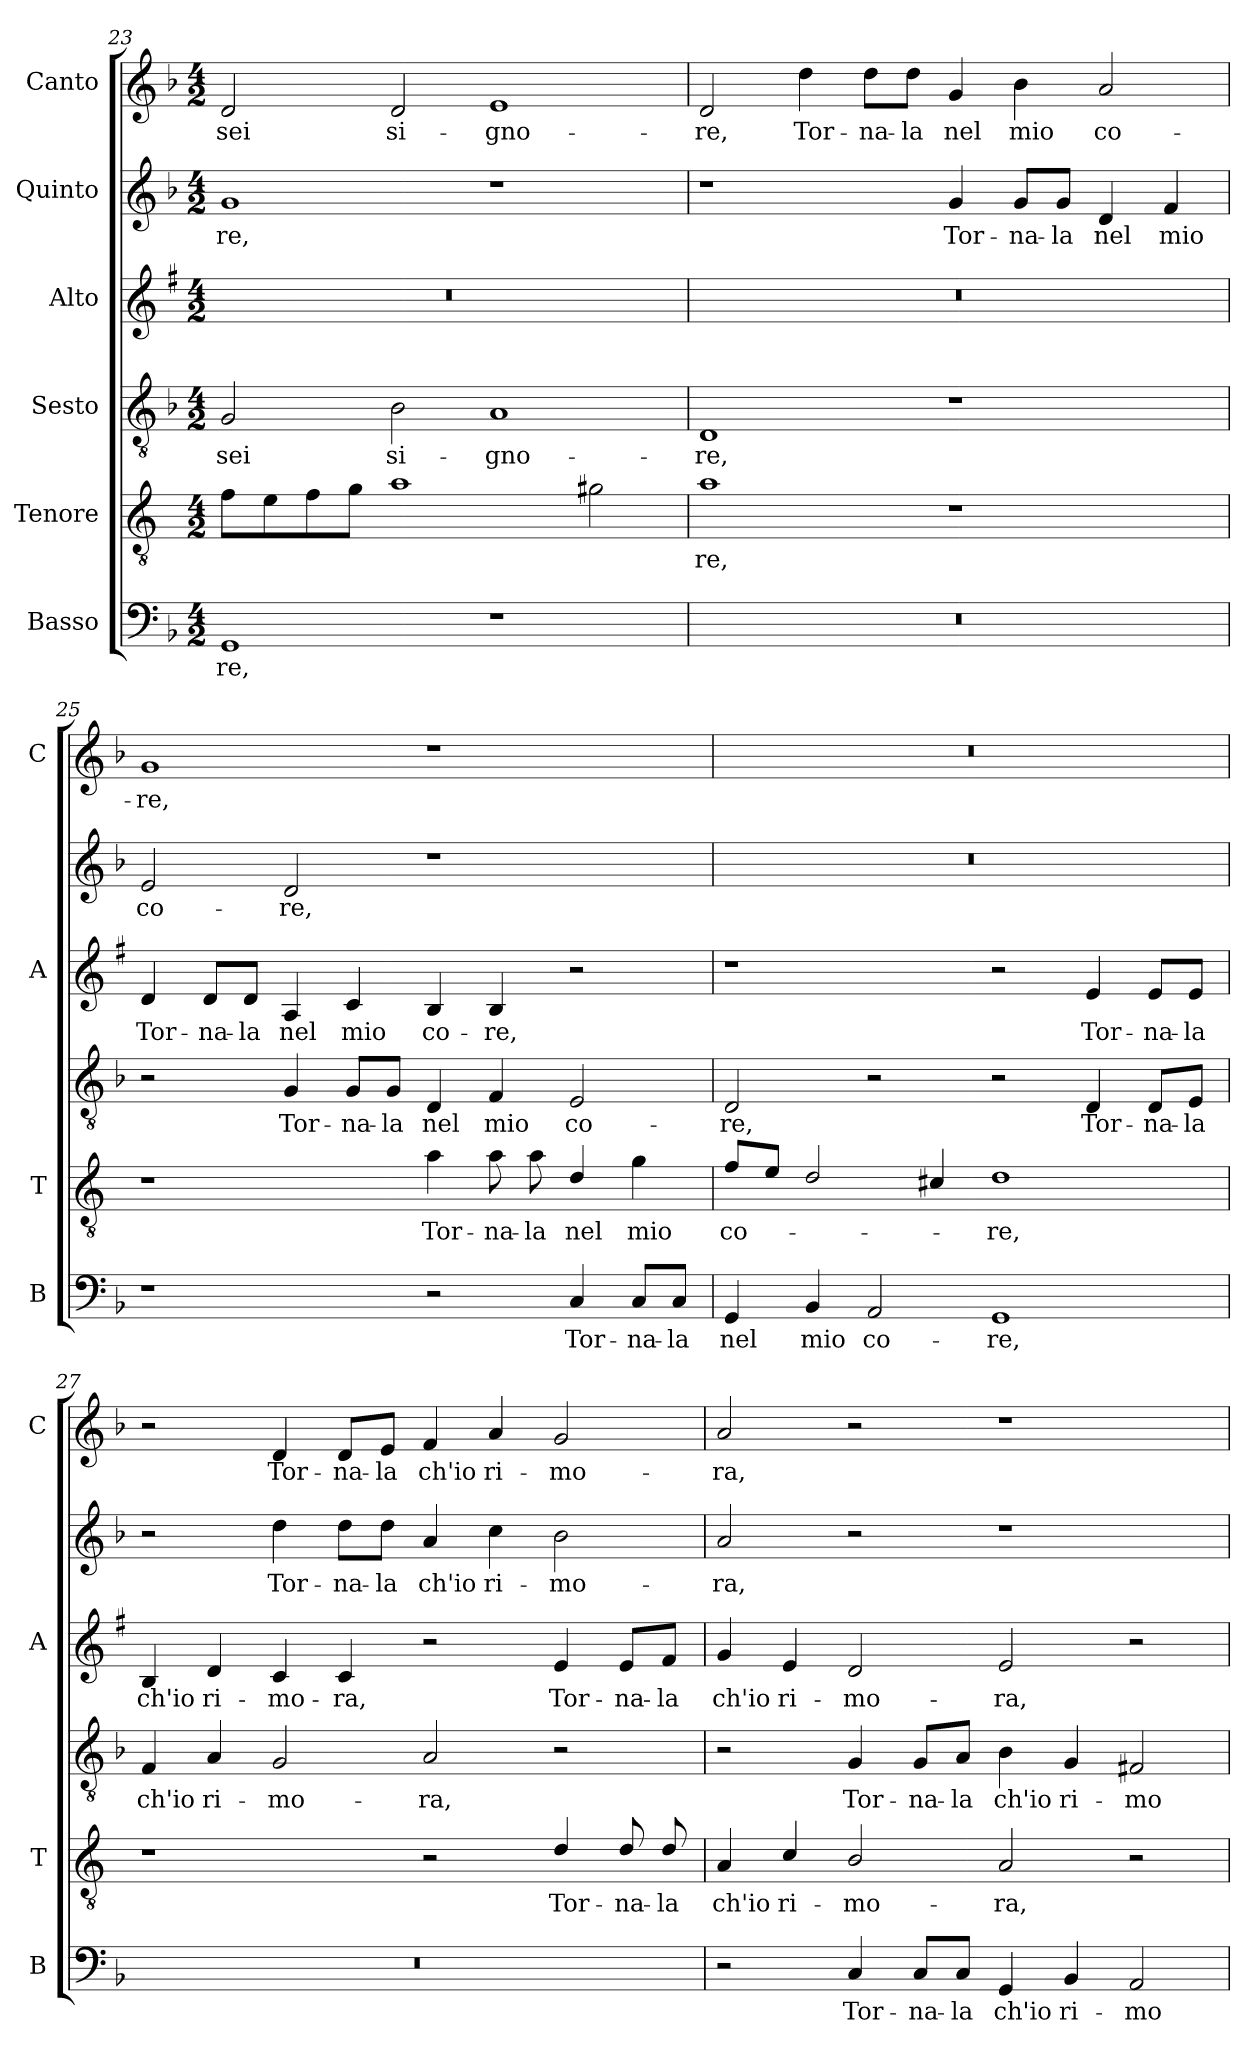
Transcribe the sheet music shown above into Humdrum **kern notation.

**kern	**text	**kern	**text	**kern	**text	**kern	**text	**kern	**text	**kern	**text
*part6	*part6	*part5	*part5	*part4	*part4	*part3	*part3	*part2	*part2	*part1	*part1
*staff6	*staff6	*staff5	*staff5	*staff4	*staff4	*staff3	*staff3	*staff2	*staff2	*staff1	*staff1
*I"Basso	*	*I"Tenore	*	*I"Sesto	*	*I"Alto	*	*I"Quinto	*	*I"Canto	*
*I'B	*	*I'T	*	*	*	*I'A	*	*	*	*I'C	*
*clefF4	*	*clefGv2	*	*clefGv2	*	*clefG2	*	*clefG2	*	*clefG2	*
*	*	*ITrd4c7	*	*	*	*ITrd1c2	*	*	*	*	*
*k[b-]	*	*k[b-]	*	*k[b-]	*	*k[b-]	*	*k[b-]	*	*k[b-]	*
*F:	*	*F:	*	*F:	*	*F:	*	*F:	*	*F:	*
*M4/2	*	*M4/2	*	*M4/2	*	*M4/2	*	*M4/2	*	*M4/2	*
=23	=23	=23	=23	=23	=23	=23	=23	=23	=23	=23	=23
!	!LO:LY:b	!	!	!	!LO:LY:b	!	!	!	!LO:LY:b	!	!LO:LY:b
1GG	-re,	8B-\L	.	2G/	sei	0r	.	1g	-re,	2d/	sei
.	.	8A\	.	.	.	.	.	.	.	.	.
.	.	8B-\	.	.	.	.	.	.	.	.	.
.	.	8c\J	.	.	.	.	.	.	.	.	.
!	!	!	!	!	!LO:LY:b	!	!	!	!	!	!LO:LY:b
.	.	1d	.	2B-\	si-	.	.	.	.	2d/	si-
!	!	!	!	!	!LO:LY:b	!	!	!	!	!	!LO:LY:b
1r	.	.	.	1A	-gno-	.	.	1r	.	1e	-gno-
.	.	2c#X\	.	.	.	.	.	.	.	.	.
=24	=24	=24	=24	=24	=24	=24	=24	=24	=24	=24	=24
!	!	!	!LO:LY:b	!	!LO:LY:b	!	!	!	!	!	!LO:LY:b
0r	.	1d	-re,	1D	-re,	0r	.	1r	.	2d/	-re,
!	!	!	!	!	!	!	!	!	!	!	!LO:LY:b
.	.	.	.	.	.	.	.	.	.	4dd\	Tor-
!	!	!	!	!	!	!	!	!	!	!	!LO:LY:b
.	.	.	.	.	.	.	.	.	.	8dd\L	-na-
!	!	!	!	!	!	!	!	!	!	!	!LO:LY:b
.	.	.	.	.	.	.	.	.	.	8dd\J	-la
!	!	!	!	!	!	!	!	!	!LO:LY:b	!	!LO:LY:b
.	.	1r	.	1r	.	.	.	4g/	Tor-	4g/	nel
!	!	!	!	!	!	!	!	!	!LO:LY:b	!	!LO:LY:b
.	.	.	.	.	.	.	.	8g/L	-na-	4b-\	mio
!	!	!	!	!	!	!	!	!	!LO:LY:b	!	!
.	.	.	.	.	.	.	.	8g/J	-la	.	.
!	!	!	!	!	!	!	!	!	!LO:LY:b	!	!LO:LY:b
.	.	.	.	.	.	.	.	4d/	nel	2a/	co-
!	!	!	!	!	!	!	!	!	!LO:LY:b	!	!
.	.	.	.	.	.	.	.	4f/	mio	.	.
!!LO:LB:g=z
=25	=25	=25	=25	=25	=25	=25	=25	=25	=25	=25	=25
!	!	!	!	!	!	!	!LO:LY:b	!	!LO:LY:b	!	!LO:LY:b
1r	.	1r	.	2r	.	4c/	Tor-	2e/	co-	1g	-re,
!	!	!	!	!	!	!	!LO:LY:b	!	!	!	!
.	.	.	.	.	.	8c/L	-na-	.	.	.	.
!	!	!	!	!	!	!	!LO:LY:b	!	!	!	!
.	.	.	.	.	.	8c/J	-la	.	.	.	.
!	!	!	!	!	!LO:LY:b	!	!LO:LY:b	!	!LO:LY:b	!	!
.	.	.	.	4G/	Tor-	4G/	nel	2d/	-re,	.	.
!	!	!	!	!	!LO:LY:b	!	!LO:LY:b	!	!	!	!
.	.	.	.	8G/L	-na-	4B-/	mio	.	.	.	.
!	!	!	!	!	!LO:LY:b	!	!	!	!	!	!
.	.	.	.	8G/J	-la	.	.	.	.	.	.
!	!	!	!LO:LY:b	!	!LO:LY:b	!	!LO:LY:b	!	!	!	!
2r	.	4d\	Tor-	4D/	nel	4A/	co-	1r	.	1r	.
!	!	!	!LO:LY:b	!	!LO:LY:b	!	!LO:LY:b	!	!	!	!
.	.	8d\	-na-	4F/	mio	4A/	-re,	.	.	.	.
!	!	!	!LO:LY:b	!	!	!	!	!	!	!	!
.	.	8d\	-la	.	.	.	.	.	.	.	.
!	!LO:LY:b	!	!LO:LY:b	!	!LO:LY:b	!	!	!	!	!	!
4C/	Tor-	4G/	nel	2E/	co-	2r	.	.	.	.	.
!	!LO:LY:b	!	!LO:LY:b	!	!	!	!	!	!	!	!
8C/L	-na-	4c\	mio	.	.	.	.	.	.	.	.
!	!LO:LY:b	!	!	!	!	!	!	!	!	!	!
8C/J	-la	.	.	.	.	.	.	.	.	.	.
=26	=26	=26	=26	=26	=26	=26	=26	=26	=26	=26	=26
!	!LO:LY:b	!	!LO:LY:b	!	!LO:LY:b	!	!	!	!	!	!
4GG/	nel	8B-/L	co-	2D/	-re,	1r	.	0r	.	0r	.
.	.	8A/J	.	.	.	.	.	.	.	.	.
!	!LO:LY:b	!	!	!	!	!	!	!	!	!	!
4BB-/	mio	2G/	.	.	.	.	.	.	.	.	.
!	!LO:LY:b	!	!	!	!	!	!	!	!	!	!
2AA/	co-	.	.	2r	.	.	.	.	.	.	.
.	.	4F#X/	.	.	.	.	.	.	.	.	.
!	!LO:LY:b	!	!LO:LY:b	!	!	!	!	!	!	!	!
1GG	-re,	1G	-re,	2r	.	2r	.	.	.	.	.
!	!	!	!	!	!LO:LY:b	!	!LO:LY:b	!	!	!	!
.	.	.	.	4D/	Tor-	4d/	Tor-	.	.	.	.
!	!	!	!	!	!LO:LY:b	!	!LO:LY:b	!	!	!	!
.	.	.	.	8D/L	-na-	8d/L	-na-	.	.	.	.
!	!	!	!	!	!LO:LY:b	!	!LO:LY:b	!	!	!	!
.	.	.	.	8E/J	-la	8d/J	-la	.	.	.	.
=27	=27	=27	=27	=27	=27	=27	=27	=27	=27	=27	=27
!	!	!	!	!	!LO:LY:b	!	!LO:LY:b	!	!	!	!
0r	.	1r	.	4F/	ch'io	4A/	ch'io	2r	.	2r	.
!	!	!	!	!	!LO:LY:b	!	!LO:LY:b	!	!	!	!
.	.	.	.	4A/	ri-	4c/	ri-	.	.	.	.
!	!	!	!	!	!LO:LY:b	!	!LO:LY:b	!	!LO:LY:b	!	!LO:LY:b
.	.	.	.	2G/	-mo-	4B-/	-mo-	4dd\	Tor-	4d/	Tor-
!	!	!	!	!	!	!	!LO:LY:b	!	!LO:LY:b	!	!LO:LY:b
.	.	.	.	.	.	4B-/	-ra,	8dd\L	-na-	8d/L	-na-
!	!	!	!	!	!	!	!	!	!LO:LY:b	!	!LO:LY:b
.	.	.	.	.	.	.	.	8dd\J	-la	8e/J	-la
!	!	!	!	!	!LO:LY:b	!	!	!	!LO:LY:b	!	!LO:LY:b
.	.	2r	.	2A/	-ra,	2r	.	4a/	ch'io	4f/	ch'io
!	!	!	!	!	!	!	!	!	!LO:LY:b	!	!LO:LY:b
.	.	.	.	.	.	.	.	4cc\	ri-	4a/	ri-
!	!	!	!LO:LY:b	!	!	!	!LO:LY:b	!	!LO:LY:b	!	!LO:LY:b
.	.	4G/	Tor-	2r	.	4d/	Tor-	2b-\	-mo-	2g/	-mo-
!	!	!	!LO:LY:b	!	!	!	!LO:LY:b	!	!	!	!
.	.	8G/	-na-	.	.	8d/L	-na-	.	.	.	.
!	!	!	!LO:LY:b	!	!	!	!LO:LY:b	!	!	!	!
.	.	8G/	-la	.	.	8e/J	-la	.	.	.	.
!!LO:LB:g=z
=28	=28	=28	=28	=28	=28	=28	=28	=28	=28	=28	=28
!	!	!	!LO:LY:b	!	!	!	!LO:LY:b	!	!LO:LY:b	!	!LO:LY:b
2r	.	4D/	ch'io	2r	.	4f/	ch'io	2a/	-ra,	2a/	-ra,
!	!	!	!LO:LY:b	!	!	!	!LO:LY:b	!	!	!	!
.	.	4F/	ri-	.	.	4d/	ri-	.	.	.	.
!	!LO:LY:b	!	!LO:LY:b	!	!LO:LY:b	!	!LO:LY:b	!	!	!	!
4C/	Tor-	2E/	-mo-	4G/	Tor-	2c/	-mo-	2r	.	2r	.
!	!LO:LY:b	!	!	!	!LO:LY:b	!	!	!	!	!	!
8C/L	-na-	.	.	8G/L	-na-	.	.	.	.	.	.
!	!LO:LY:b	!	!	!	!LO:LY:b	!	!	!	!	!	!
8C/J	-la	.	.	8A/J	-la	.	.	.	.	.	.
!	!LO:LY:b	!	!LO:LY:b	!	!LO:LY:b	!	!LO:LY:b	!	!	!	!
4GG/	ch'io	2D/	-ra,	4B-\	ch'io	2d/	-ra,	1r	.	1r	.
!	!LO:LY:b	!	!	!	!LO:LY:b	!	!	!	!	!	!
4BB-/	ri-	.	.	4G/	ri-	.	.	.	.	.	.
!	!LO:LY:b	!	!	!	!LO:LY:b	!	!	!	!	!	!
2AA/	-mo-	2r	.	2F#X/	-mo-	2r	.	.	.	.	.
=	=	=	=	=	=	=	=	=	=	=	=
*-	*-	*-	*-	*-	*-	*-	*-	*-	*-	*-	*-
